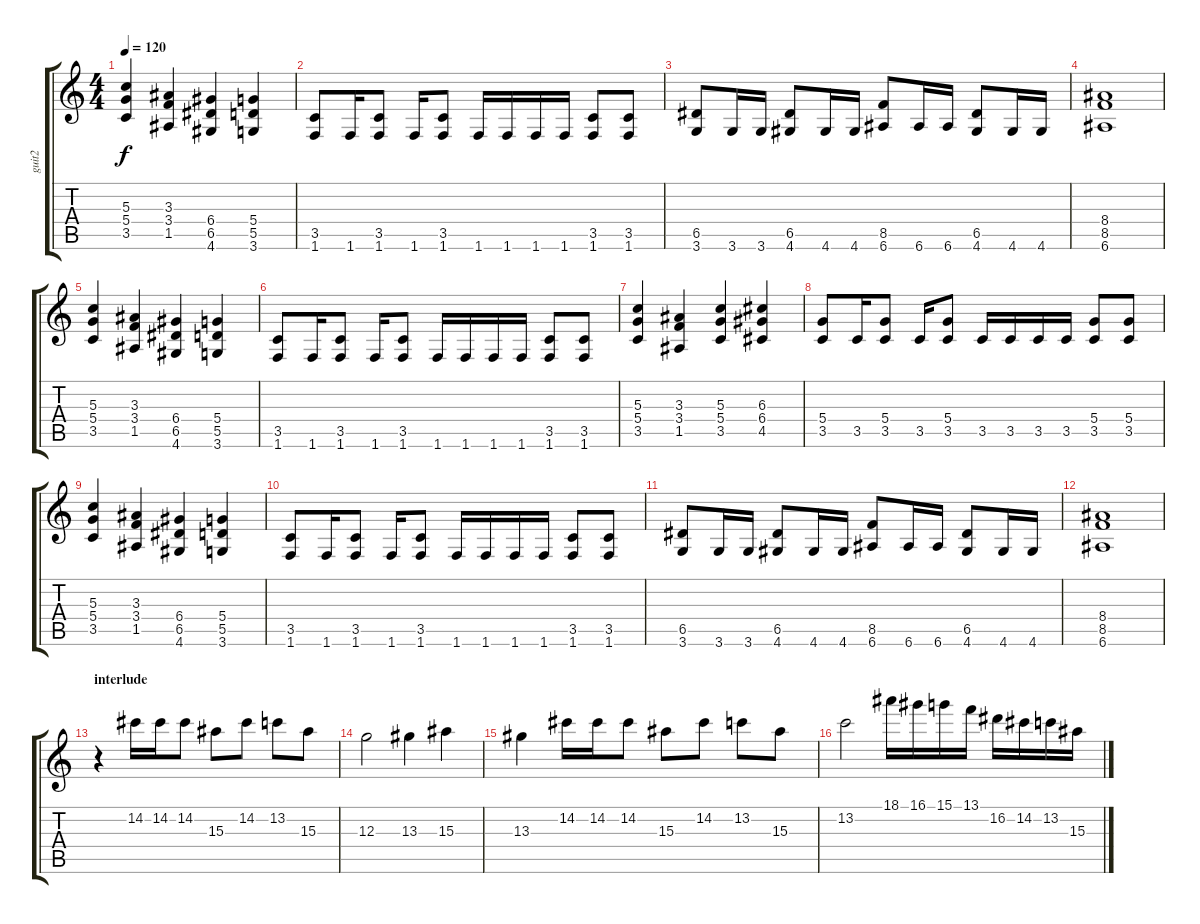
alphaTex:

\track ("guit2" "guit2") {instrument distortionguitar}
\staff {score tabs}
\tuning (E4 B3 G3 D3 A2 E2) {hide}
\ts (4 4)
\tempo 120
\clef g2
\ks c
(5.3 5.4 3.5).4{dy f} (3.3 3.4 1.5).4 (6.4 6.5 4.6).4 (5.4 5.5 3.6).4 |
(3.5 1.6).8 1.6.16 (3.5 1.6).8 1.6.16 (3.5 1.6).8 1.6.16 1.6.16 1.6.16 1.6.16 (3.5 1.6).8 (3.5 1.6).8 |
(6.5 3.6).8 3.6.16 3.6.16 (6.5 4.6).8 4.6.16 4.6.16 (8.5 6.6).8 6.6.16 6.6.16 (6.5 4.6).8 4.6.16 4.6.16 |
(8.4 8.5 6.6).1 |
(5.3 5.4 3.5).4 (3.3 3.4 1.5).4 (6.4 6.5 4.6).4 (5.4 5.5 3.6).4 |
(3.5 1.6).8 1.6.16 (3.5 1.6).8 1.6.16 (3.5 1.6).8 1.6.16 1.6.16 1.6.16 1.6.16 (3.5 1.6).8 (3.5 1.6).8 |
(5.3 5.4 3.5).4 (3.3 3.4 1.5).4 (5.3 5.4 3.5).4 (6.3 6.4 4.5).4 |
(5.4 3.5).8 3.5.16 (5.4 3.5).8 3.5.16 (5.4 3.5).8 3.5.16 3.5.16 3.5.16 3.5.16 (5.4 3.5).8 (5.4 3.5).8 |
(5.3 5.4 3.5).4 (3.3 3.4 1.5).4 (6.4 6.5 4.6).4 (5.4 5.5 3.6).4 |
(3.5 1.6).8 1.6.16 (3.5 1.6).8 1.6.16 (3.5 1.6).8 1.6.16 1.6.16 1.6.16 1.6.16 (3.5 1.6).8 (3.5 1.6).8 |
(6.5 3.6).8 3.6.16 3.6.16 (6.5 4.6).8 4.6.16 4.6.16 (8.5 6.6).8 6.6.16 6.6.16 (6.5 4.6).8 4.6.16 4.6.16 |
(8.4 8.5 6.6).1 |
\section ("" "interlude")
r.4 14.2.16 14.2.16 14.2.8 15.3.8 14.2.8 13.2.8 15.3.8 |
12.3.2 13.3.4 15.3.4 |
13.3.4 14.2.16 14.2.16 14.2.8 15.3.8 14.2.8 13.2.8 15.3.8 |
13.2.2 18.1.16 16.1.16 15.1.16 13.1.16 16.2.16 14.2.16 13.2.16 15.3.16
